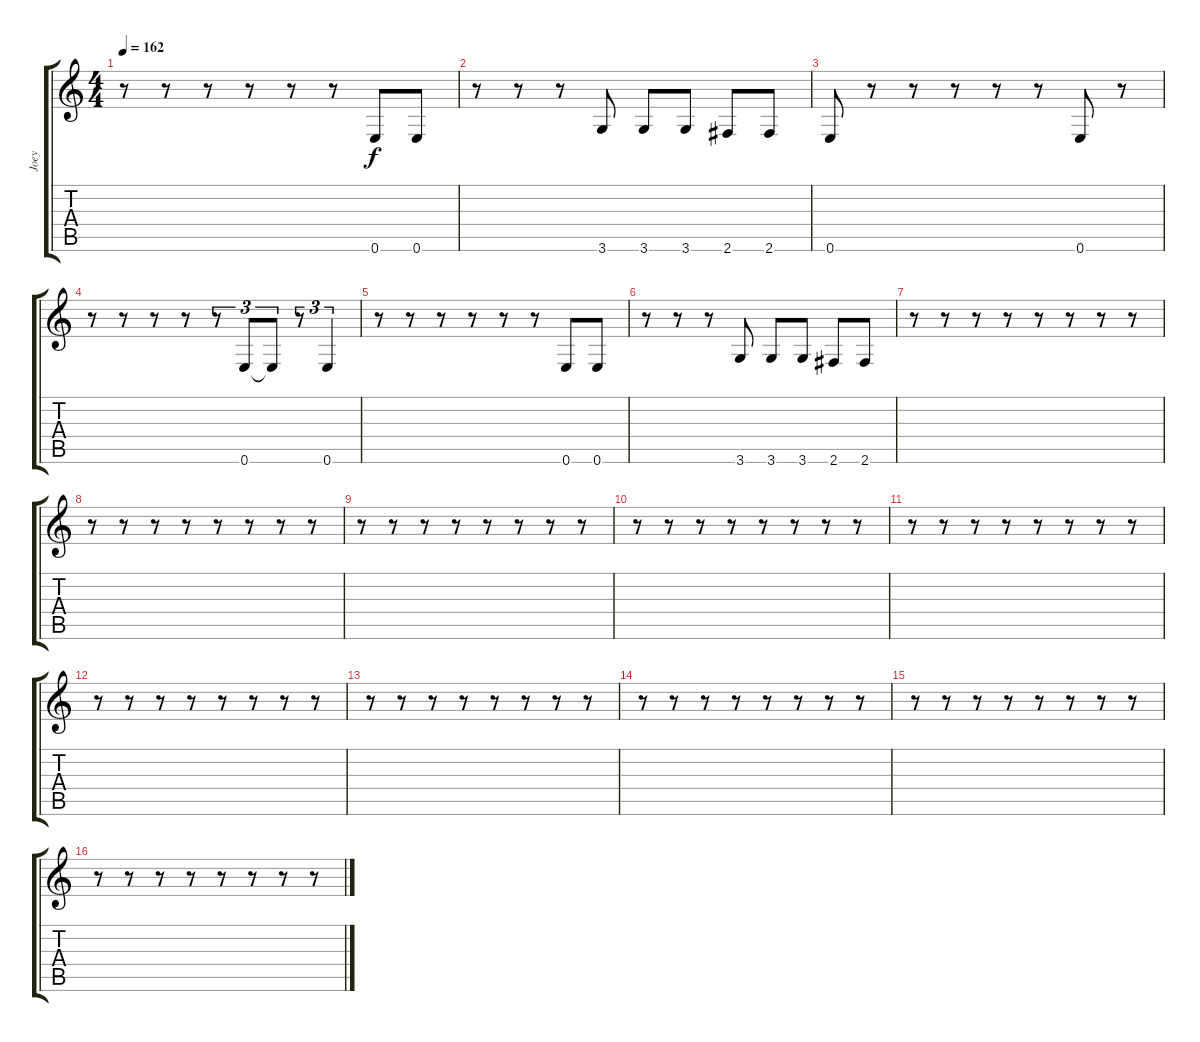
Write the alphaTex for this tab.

\track ("Joey" "Joey") {instrument electricbasspick}
\staff {score tabs}
\tuning (E4 B3 G3 D3 A2 E2) {hide}
\ts (4 4)
\tempo 162
\clef g2
\ks c
r.8{dy f} r.8 r.8 r.8 r.8 r.8 0.6.8 0.6.8 |
r.8 r.8 r.8 3.6.8 3.6.8 3.6.8 2.6.8 2.6.8 |
0.6.8 r.8 r.8 r.8 r.8 r.8 0.6.8 r.8 |
r.8 r.8 r.8 r.8 r.8{tu (3 2)} 0.6.8{tu (3 2)} 0.6{t}.8{tu (3 2)} r.8{tu (3 2)} 0.6.4{tu (3 2)} |
r.8 r.8 r.8 r.8 r.8 r.8 0.6.8 0.6.8 |
r.8 r.8 r.8 3.6.8 3.6.8 3.6.8 2.6.8 2.6.8 |
r.8 r.8 r.8 r.8 r.8 r.8 r.8 r.8 |
r.8 r.8 r.8 r.8 r.8 r.8 r.8 r.8 |
r.8 r.8 r.8 r.8 r.8 r.8 r.8 r.8 |
r.8 r.8 r.8 r.8 r.8 r.8 r.8 r.8 |
r.8 r.8 r.8 r.8 r.8 r.8 r.8 r.8 |
r.8 r.8 r.8 r.8 r.8 r.8 r.8 r.8 |
r.8 r.8 r.8 r.8 r.8 r.8 r.8 r.8 |
r.8 r.8 r.8 r.8 r.8 r.8 r.8 r.8 |
r.8 r.8 r.8 r.8 r.8 r.8 r.8 r.8 |
r.8 r.8 r.8 r.8 r.8 r.8 r.8 r.8
